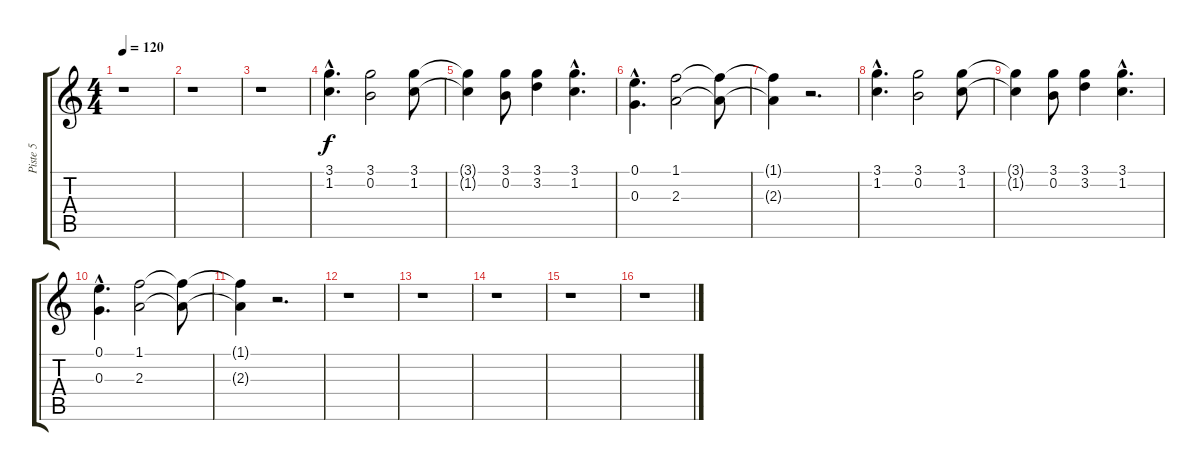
\track ("Piste 5" "Piste 5") {instrument electricguitarmuted}
\staff {score tabs}
\tuning (E4 B3 G3 D3 A2 E2) {hide}
\ts (4 4)
\tempo 120
\clef g2
\ks c
r.1{dy f} |
r.1 |
r.1 |
(3.1{hac} 1.2{hac}).4{d} (3.1 0.2).2 (3.1 1.2).8 |
(3.1{t} 1.2{t}).4 (3.1 0.2).8 (3.1 3.2).4 (3.1{hac} 1.2{hac}).4{d} |
(0.1{hac} 0.3{hac}).4{d} (1.1 2.3).2 (1.1{t} 2.3{t}).8 |
(1.1{t} 2.3{t}).4 r.2{d} |
(3.1{hac} 1.2{hac}).4{d} (3.1 0.2).2 (3.1 1.2).8 |
(3.1{t} 1.2{t}).4 (3.1 0.2).8 (3.1 3.2).4 (3.1{hac} 1.2{hac}).4{d} |
(0.1{hac} 0.3{hac}).4{d} (1.1 2.3).2 (1.1{t} 2.3{t}).8 |
(1.1{t} 2.3{t}).4 r.2{d} |
r.1 |
r.1 |
r.1 |
r.1 |
r.1
